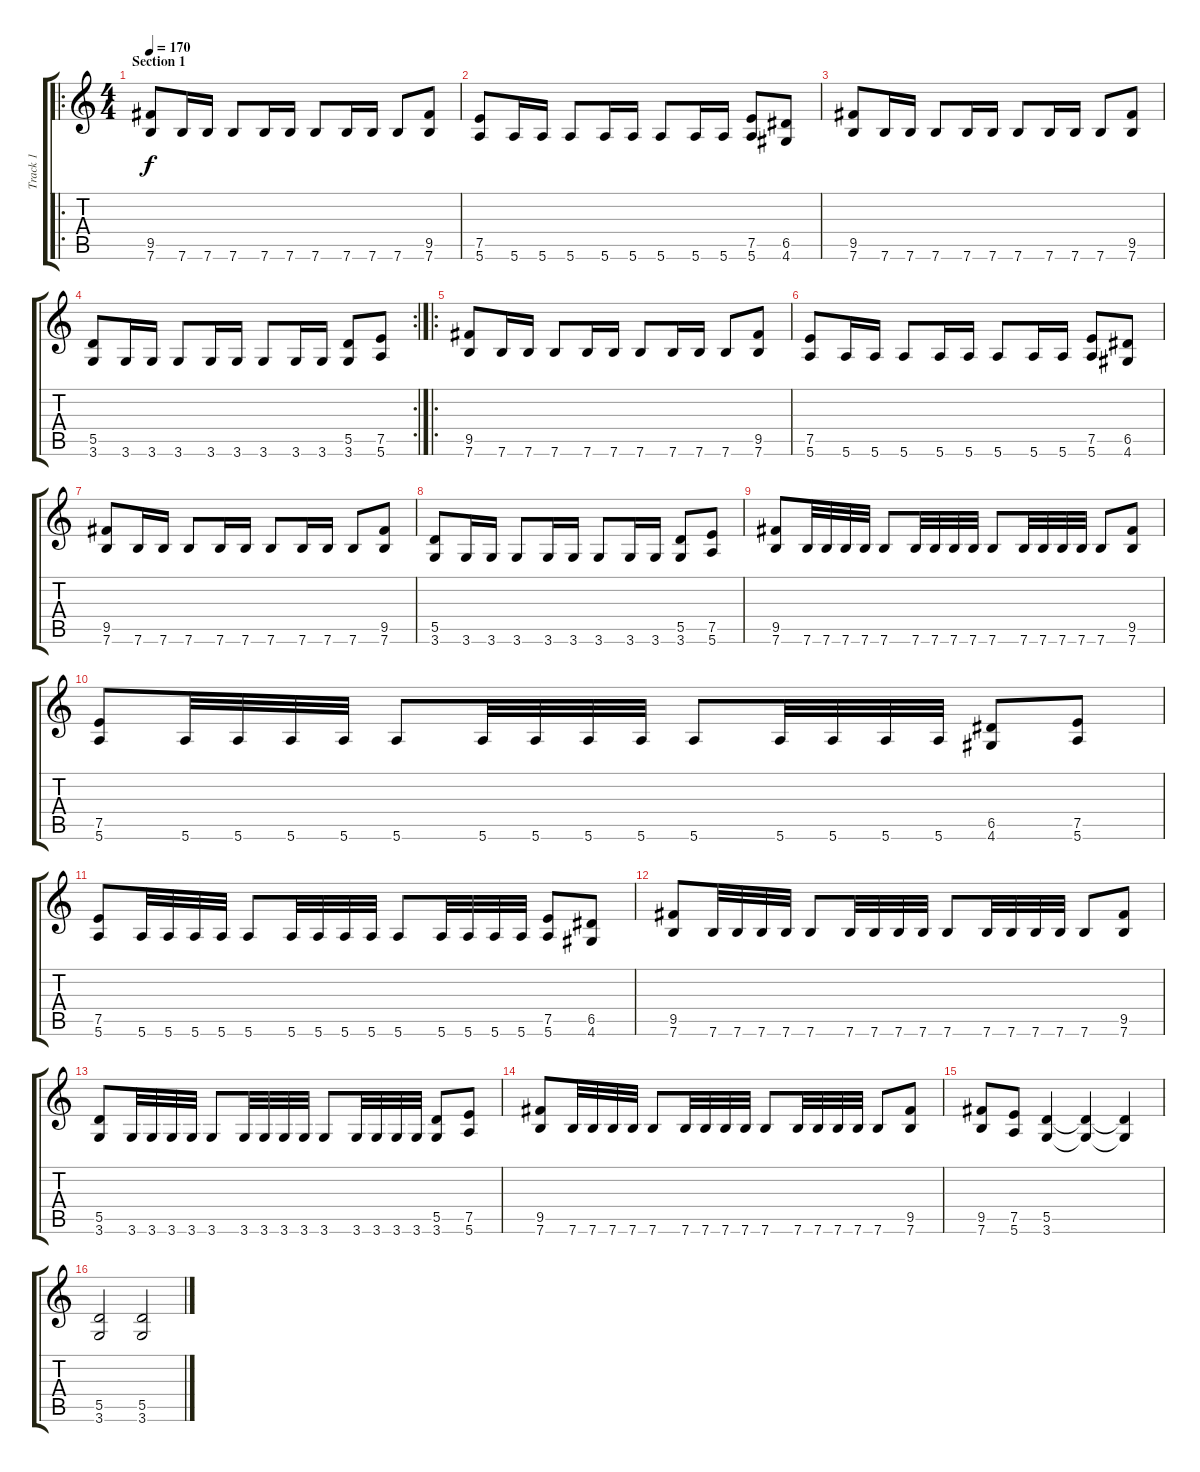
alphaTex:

\track ("Track 1" "Track 1") {instrument distortionguitar}
\staff {score tabs}
\tuning (E4 B3 G3 D3 A2 E2) {hide}
\ro
\ts (4 4)
\section ("" "Section 1")
\tempo 170
\clef g2
\ks c
(9.5 7.6).8{dy f instrument distortionguitar} 7.6.16 7.6.16 7.6.8 7.6.16 7.6.16 7.6.8 7.6.16 7.6.16 7.6.8 (9.5 7.6).8 |
(7.5 5.6).8 5.6.16 5.6.16 5.6.8 5.6.16 5.6.16 5.6.8 5.6.16 5.6.16 (7.5 5.6).8 (6.5 4.6).8 |
(9.5 7.6).8 7.6.16 7.6.16 7.6.8 7.6.16 7.6.16 7.6.8 7.6.16 7.6.16 7.6.8 (9.5 7.6).8 |
\rc 2
(5.5 3.6).8 3.6.16 3.6.16 3.6.8 3.6.16 3.6.16 3.6.8 3.6.16 3.6.16 (5.5 3.6).8 (7.5 5.6).8 |
\ro
(9.5 7.6).8 7.6.16 7.6.16 7.6.8 7.6.16 7.6.16 7.6.8 7.6.16 7.6.16 7.6.8 (9.5 7.6).8 |
(7.5 5.6).8 5.6.16 5.6.16 5.6.8 5.6.16 5.6.16 5.6.8 5.6.16 5.6.16 (7.5 5.6).8 (6.5 4.6).8 |
(9.5 7.6).8 7.6.16 7.6.16 7.6.8 7.6.16 7.6.16 7.6.8 7.6.16 7.6.16 7.6.8 (9.5 7.6).8 |
(5.5 3.6).8 3.6.16 3.6.16 3.6.8 3.6.16 3.6.16 3.6.8 3.6.16 3.6.16 (5.5 3.6).8 (7.5 5.6).8 |
(9.5 7.6).8 7.6.32 7.6.32 7.6.32 7.6.32 7.6.8 7.6.32 7.6.32 7.6.32 7.6.32 7.6.8 7.6.32 7.6.32 7.6.32 7.6.32 7.6.8 (9.5 7.6).8 |
(7.5 5.6).8 5.6.32 5.6.32 5.6.32 5.6.32 5.6.8 5.6.32 5.6.32 5.6.32 5.6.32 5.6.8 5.6.32 5.6.32 5.6.32 5.6.32 (6.5 4.6).8 (7.5 5.6).8 |
(7.5 5.6).8 5.6.32 5.6.32 5.6.32 5.6.32 5.6.8 5.6.32 5.6.32 5.6.32 5.6.32 5.6.8 5.6.32 5.6.32 5.6.32 5.6.32 (7.5 5.6).8 (6.5 4.6).8 |
(9.5 7.6).8 7.6.32 7.6.32 7.6.32 7.6.32 7.6.8 7.6.32 7.6.32 7.6.32 7.6.32 7.6.8 7.6.32 7.6.32 7.6.32 7.6.32 7.6.8 (9.5 7.6).8 |
(5.5 3.6).8 3.6.32 3.6.32 3.6.32 3.6.32 3.6.8 3.6.32 3.6.32 3.6.32 3.6.32 3.6.8 3.6.32 3.6.32 3.6.32 3.6.32 (5.5 3.6).8 (7.5 5.6).8 |
(9.5 7.6).8 7.6.32 7.6.32 7.6.32 7.6.32 7.6.8 7.6.32 7.6.32 7.6.32 7.6.32 7.6.8 7.6.32 7.6.32 7.6.32 7.6.32 7.6.8 (9.5 7.6).8 |
(9.5 7.6).8 (7.5 5.6).8 (5.5 3.6).4 (5.5{t} 3.6{t}).4 (5.5{t} 3.6{t}).4 |
(5.5 3.6).2 (5.5 3.6).2
